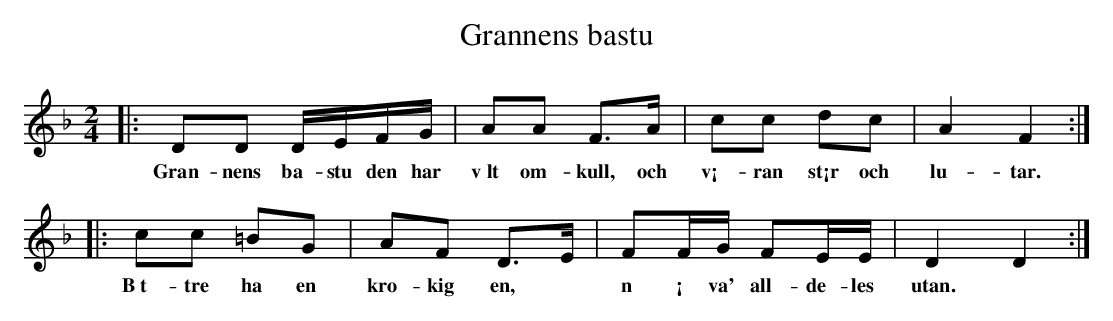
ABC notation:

X:1
T:Grannens bastu
M:2/4
L:1/8
K:Dm
|:DD D/E/F/G/ | AA F>A | cc dc | A2 F2 :|
w:Gran-nens ba-stu den har v lt om-kull, och v¡-ran st¡r och lu-tar.
|:cc =BG | AF D>E | FF/G/ FE/E/ | D2 D2 :|
w:B t-tre ha en kro-kig en, ~  n ¡ va' all-de-les utan.
